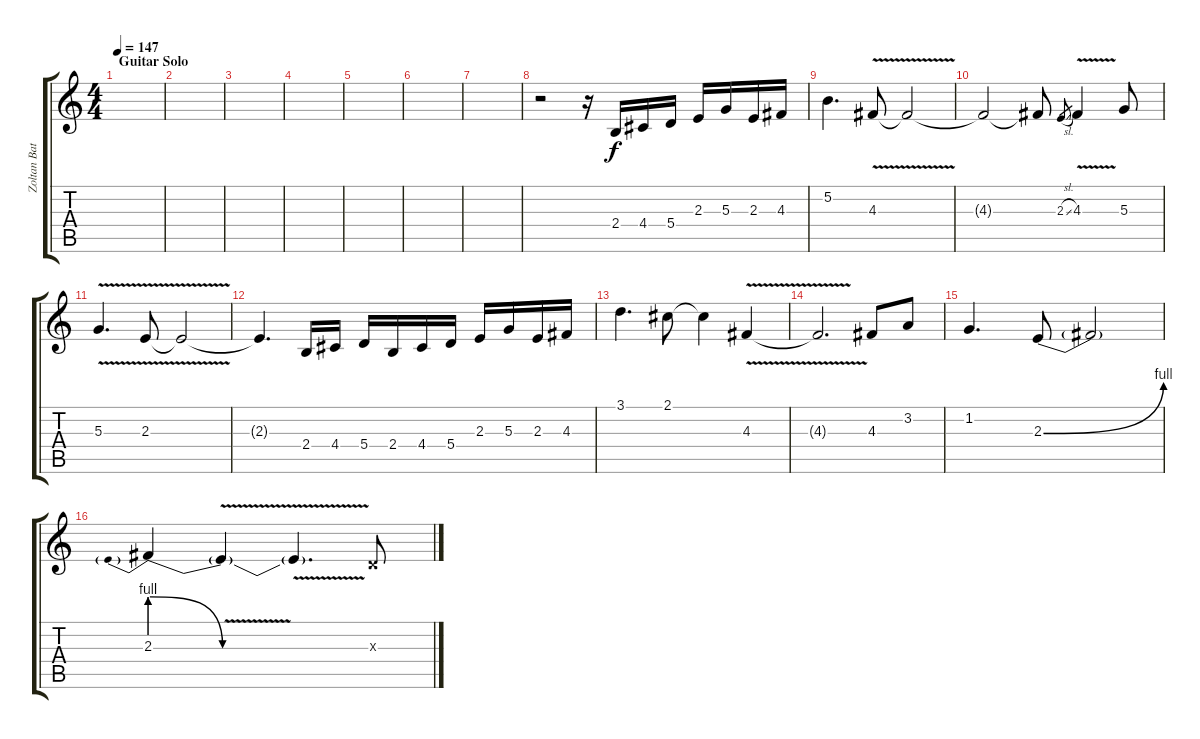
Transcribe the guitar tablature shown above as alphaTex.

\track ("Zoltan Bathory (Harmony Guitar 1)" "Zoltan Bat") {instrument distortionguitar}
\staff {score tabs}
\tuning (B3 Gb3 D3 A2 E2 B1) {hide}
\ts (4 4)
\section ("" "Guitar Solo")
\tempo 147
\clef g2
\ks c
|
|
|
|
|
|
|
r.2 r.16 2.4.16 4.4.16 5.4.16 2.3.16 5.3.16 2.3.16 4.3.16 |
5.2.4{d} 4.3{v}.8 4.3{t}.2 |
4.3{t}.2 4.3{t}.8 2.3{sl}.8{gr} 4.3{v}.4 5.3.8 |
5.3{v}.4{d} 2.3{v}.8 2.3{t}.2 |
2.3{t}.4{d} 2.4.16 4.4.16 5.4.16 2.4.16 4.4.16 5.4.16 2.3.16 5.3.16 2.3.16 4.3.16 |
3.1.4{d} 2.1.8 2.1{t}.4 4.3{v}.4 |
4.3{t}.2{d} 4.3.8 3.2.8 |
1.2.4{d} 2.3{be (bend 0 0 60 4)}.8 2.3{t}.2 |
2.3{be (prebendrelease 0 4 60 0)}.4 2.3{v t}.4 2.3{t}.4{d} 0.3{x}.8
